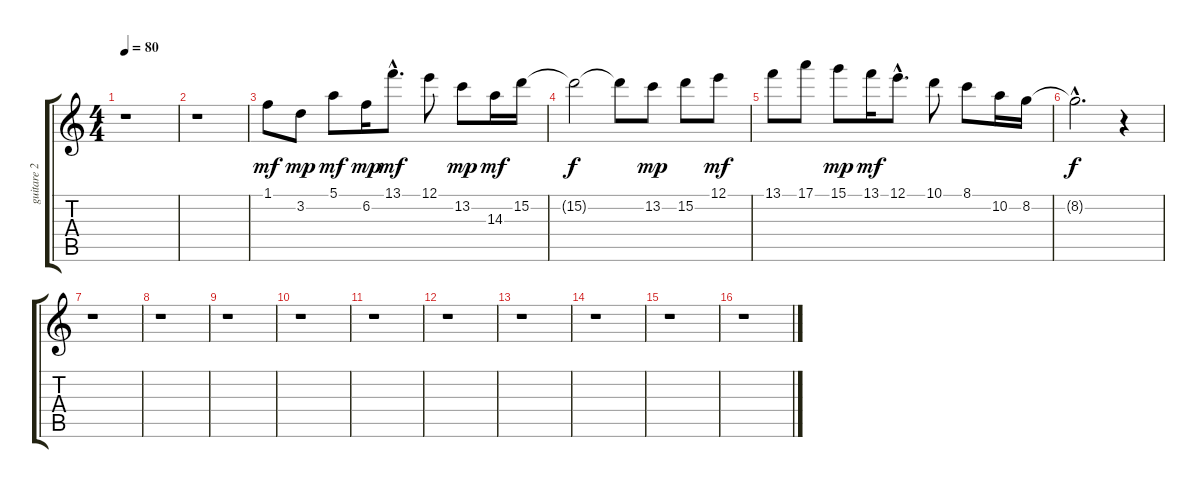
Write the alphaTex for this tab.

\track ("guitare 2" "guitare 2") {instrument overdrivenguitar}
\staff {score tabs}
\tuning (E4 B3 G3 D3 A2 E2) {hide}
\ts (4 4)
\tempo 80
\clef g2
\ks c
r.1{dy mf instrument overdrivenguitar} |
r.1 |
1.1.8 3.2.8{dy mp} 5.1.8{dy mf} 6.2.16{dy mp} 13.1{hac}.8{d dy mf} 12.1.8 13.2.8{dy mp} 14.3.16{dy mf} 15.2.16 |
15.2{t}.2{dy f} 15.2{t}.8 13.2.8{dy mp} 15.2.8 12.1.8{dy mf} |
13.1.8 17.1.8 15.1.8{dy mp} 13.1.16{dy mf} 12.1{hac}.8{d} 10.1.8 8.1.8 10.2.16 8.2.16 |
8.2{hac t}.2{d dy f} r.4 |
r.1 |
r.1 |
r.1 |
r.1 |
r.1 |
r.1 |
r.1 |
r.1 |
r.1 |
r.1
